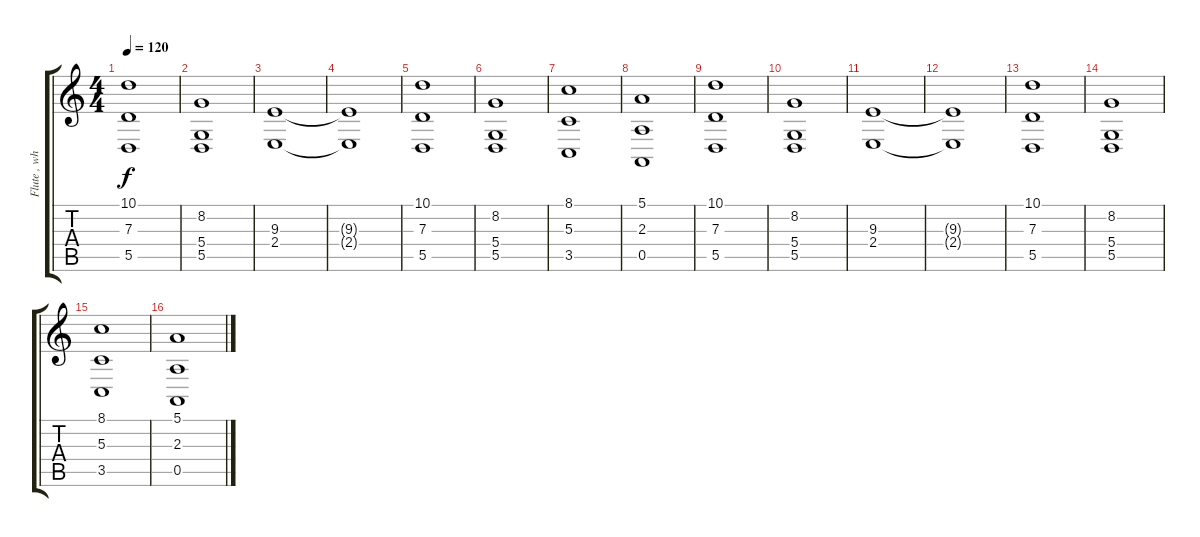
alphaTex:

\track ("Flute , whistle , whatever" "Flute , wh") {instrument whistle}
\staff {score tabs}
\tuning (E4 B3 G3 D3 A2 E2) {hide}
\ts (4 4)
\tempo 120
\clef g2
\ks c
(10.1 7.3 5.5).1{dy f} |
(8.2 5.4 5.5).1 |
(9.3 2.4).1 |
(9.3{t} 2.4{t}).1 |
(10.1 7.3 5.5).1 |
(8.2 5.4 5.5).1 |
(8.1 5.3 3.5).1 |
(5.1 2.3 0.5).1 |
(10.1 7.3 5.5).1 |
(8.2 5.4 5.5).1 |
(9.3 2.4).1 |
(9.3{t} 2.4{t}).1 |
(10.1 7.3 5.5).1 |
(8.2 5.4 5.5).1 |
(8.1 5.3 3.5).1 |
(5.1 2.3 0.5).1
